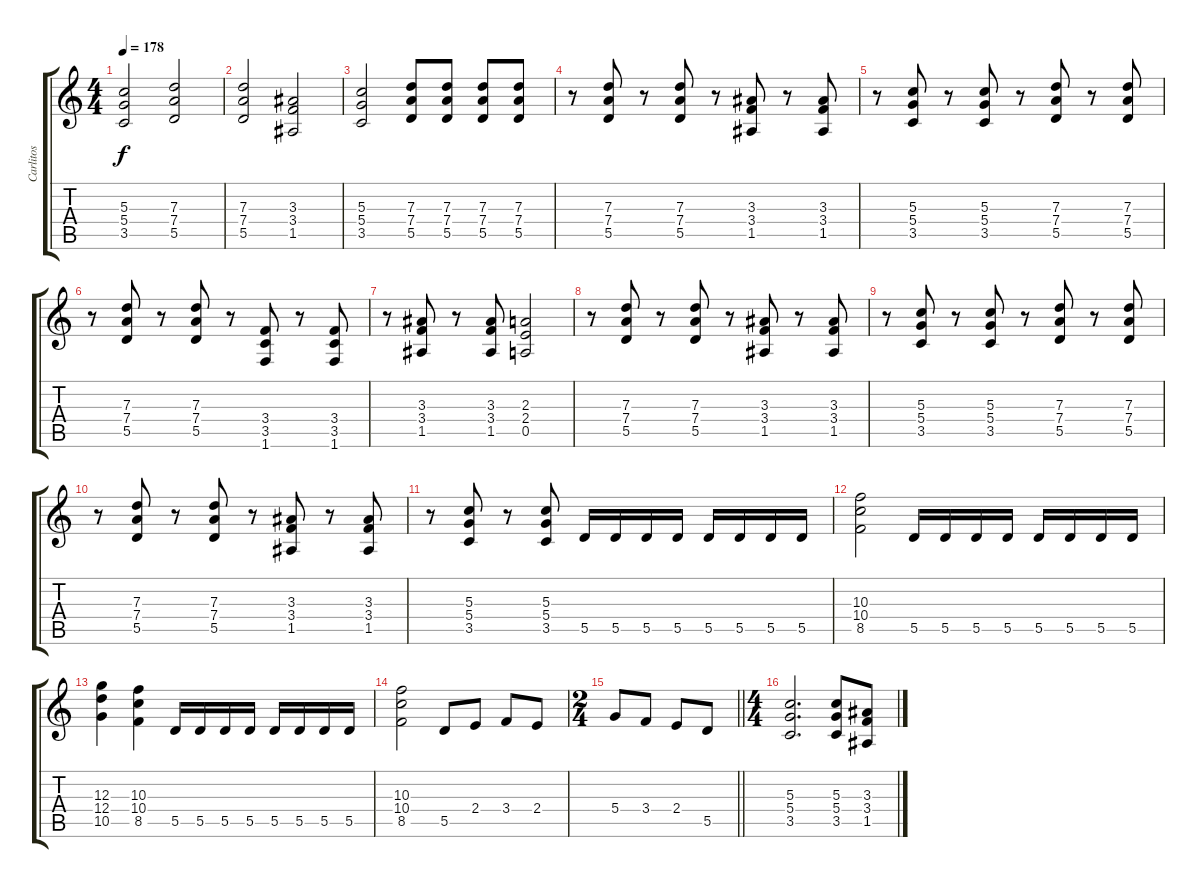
\track ("Carlitos" "Carlitos") {instrument distortionguitar}
\staff {score tabs}
\tuning (E4 B3 G3 D3 A2 E2) {hide}
\ts (4 4)
\tempo 178
\clef g2
\ks c
(5.3 5.4 3.5).2{dy f} (7.3 7.4 5.5).2 |
(7.3 7.4 5.5).2 (3.3 3.4 1.5).2 |
(5.3 5.4 3.5).2 (7.3 7.4 5.5).8 (7.3 7.4 5.5).8 (7.3 7.4 5.5).8 (7.3 7.4 5.5).8 |
r.8 (7.3 7.4 5.5).8 r.8 (7.3 7.4 5.5).8 r.8 (3.3 3.4 1.5).8 r.8 (3.3 3.4 1.5).8 |
r.8 (5.3 5.4 3.5).8 r.8 (5.3 5.4 3.5).8 r.8 (7.3 7.4 5.5).8 r.8 (7.3 7.4 5.5).8 |
r.8 (7.3 7.4 5.5).8 r.8 (7.3 7.4 5.5).8 r.8 (3.4 3.5 1.6).8 r.8 (3.4 3.5 1.6).8 |
r.8 (3.3 3.4 1.5).8 r.8 (3.3 3.4 1.5).8 (2.3 2.4 0.5).2 |
r.8 (7.3 7.4 5.5).8 r.8 (7.3 7.4 5.5).8 r.8 (3.3 3.4 1.5).8 r.8 (3.3 3.4 1.5).8 |
r.8 (5.3 5.4 3.5).8 r.8 (5.3 5.4 3.5).8 r.8 (7.3 7.4 5.5).8 r.8 (7.3 7.4 5.5).8 |
r.8 (7.3 7.4 5.5).8 r.8 (7.3 7.4 5.5).8 r.8 (3.3 3.4 1.5).8 r.8 (3.3 3.4 1.5).8 |
r.8 (5.3 5.4 3.5).8 r.8 (5.3 5.4 3.5).8 5.5.16 5.5.16 5.5.16 5.5.16 5.5.16 5.5.16 5.5.16 5.5.16 |
(10.3 10.4 8.5).2 5.5.16 5.5.16 5.5.16 5.5.16 5.5.16 5.5.16 5.5.16 5.5.16 |
(12.3 12.4 10.5).4 (10.3 10.4 8.5).4 5.5.16 5.5.16 5.5.16 5.5.16 5.5.16 5.5.16 5.5.16 5.5.16 |
(10.3 10.4 8.5).2 5.5.8 2.4.8 3.4.8 2.4.8 |
\ts (2 4)
\barLineRight lightlight
5.4.8 3.4.8 2.4.8 5.5.8 |
\ts (4 4)
(5.3 5.4 3.5).2{d} (5.3 5.4 3.5).8 (3.3 3.4 1.5).8
